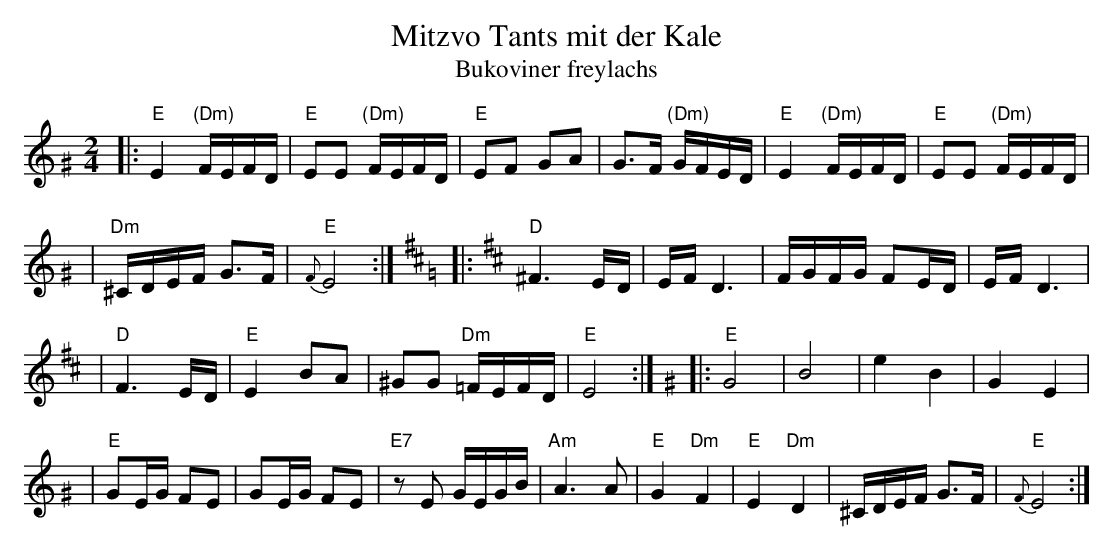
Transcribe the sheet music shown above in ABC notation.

X:1
T: Mitzvo Tants mit der Kale
T: Bukoviner freylachs
M: 2/4
L: 1/16
K: Ephr^G
|: "E"E4 "(Dm)"FEFD \
| "E"E2E2 "(Dm)"FEFD \
| "E"E2F2 G2A2 \
| G3F "(Dm)"GFED \
| "E"E4 "(Dm)"FEFD \
| "E"E2E2 "(Dm)"FEFD |
| "Dm"^CDEF G3F \
| "E"{F}E8 :| \
[K:D=G] \
[K:D] \
|: "D"^F6ED \
| EF D6 \
| FGFG F2ED \
| EF D6 |
| "D"F6ED \
| "E"E4 B2A2 \
| ^G2G2 "Dm"=FEFD \
| "E"E8 :| \
[K:Ephr^G] \
|: "E"G8 \
| B8 \
| e4 B4 \
| G4 E4 |
| "E"G2EG F2E2 \
| G2EG F2E2 \
| "E7"z2E2 GEGB \
| "Am"A6 A2 \
| "E"G4 "Dm"F4 \
| "E"E4 "Dm"D4 \
| ^CDEF G3F \
| "E"{F}E8 :|
